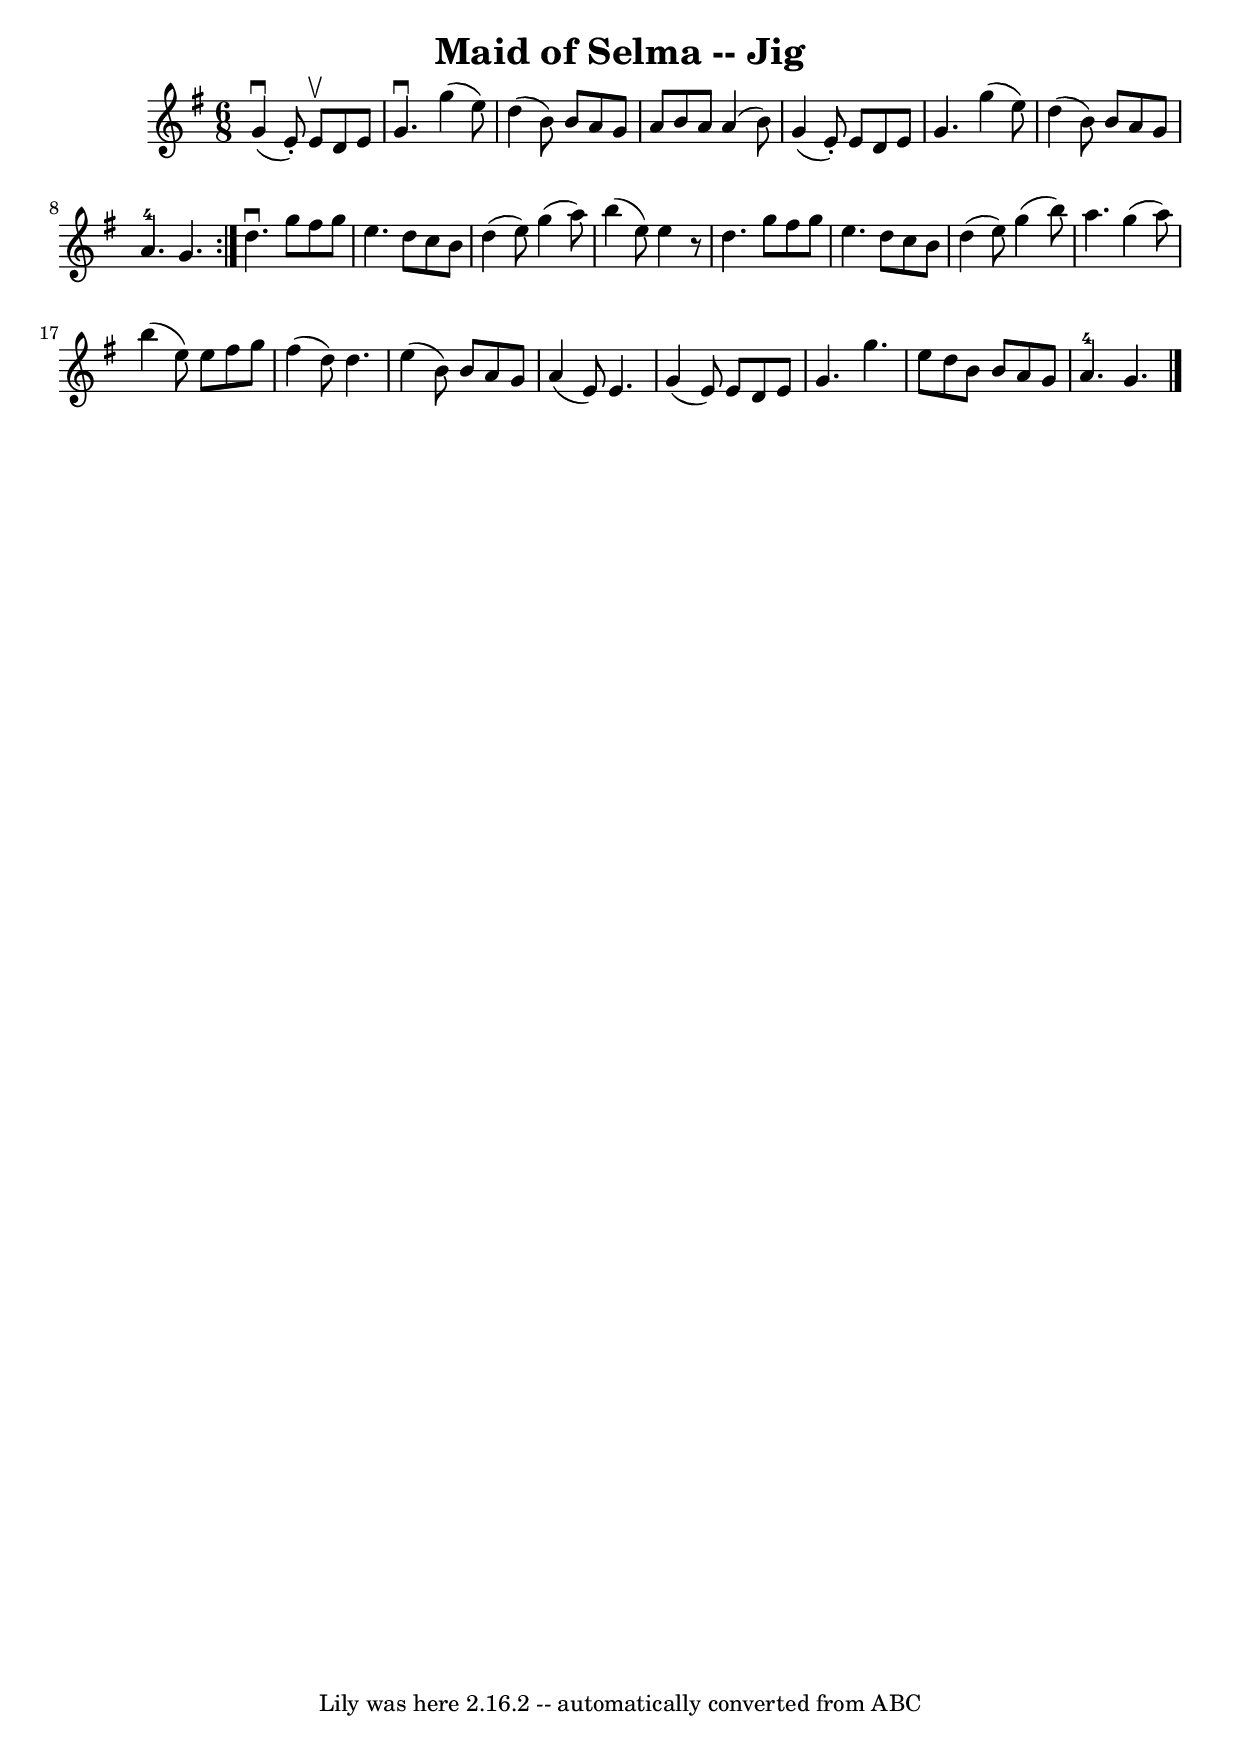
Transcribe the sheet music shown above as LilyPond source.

\version "2.7.40"
\include "Mammoth.ily"
\header {
	%% book = "Ryan's Mammoth Collection"
	crossRefNumber = "1"
	footnotes = ""
	origin = "SCOTCH"
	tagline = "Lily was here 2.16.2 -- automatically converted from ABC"
	title = "Maid of Selma -- Jig"
}
voicedefault =  {


\repeat volta 2 {
\time 6/8 \key g \major g'4^\downbow(e'8 -.) e'8^\upbow d'8 e'8 
 |
 g'4.^\downbow g''4 (e''8) |
 d''4 (b'8)   
b'8 a'8 g'8  |
 a'8 b'8 a'8 a'4 (b'8) |
     
g'4 (e'8 -.) e'8 d'8 e'8  |
 g'4. g''4 (e''8) 
|
 d''4 (b'8) b'8 a'8 g'8  |
 a'4.-4 g'4.  } 
 d''4.^\downbow g''8 fis''8 g''8  |
 e''4. d''8 c''8  
 b'8  |
 d''4 (e''8) g''4 (a''8) |
 b''4 (
e''8) e''4    r8   |
 d''4. g''8 fis''8 g''8  |
  
 e''4. d''8 c''8 b'8  |
 d''4 (e''8) g''4 (b''8) 
|
 a''4. g''4 (a''8) |
 b''4 (e''8) e''8    
fis''8 g''8  |
 fis''4 (d''8) d''4.    |
 e''4 (
b'8) b'8 a'8 g'8  |
 a'4 (e'8) e'4.    |
     
g'4 (e'8) e'8 d'8 e'8  |
 g'4. g''4.  |
 e''8  
 d''8 b'8 b'8 a'8 g'8  |
 a'4.-4 g'4.    \bar "|."   
}

\score{
    <<

	\context Staff="default"
	{
	    \voicedefault 
	}

    >>
	\layout {
	}
	\midi {}
}
